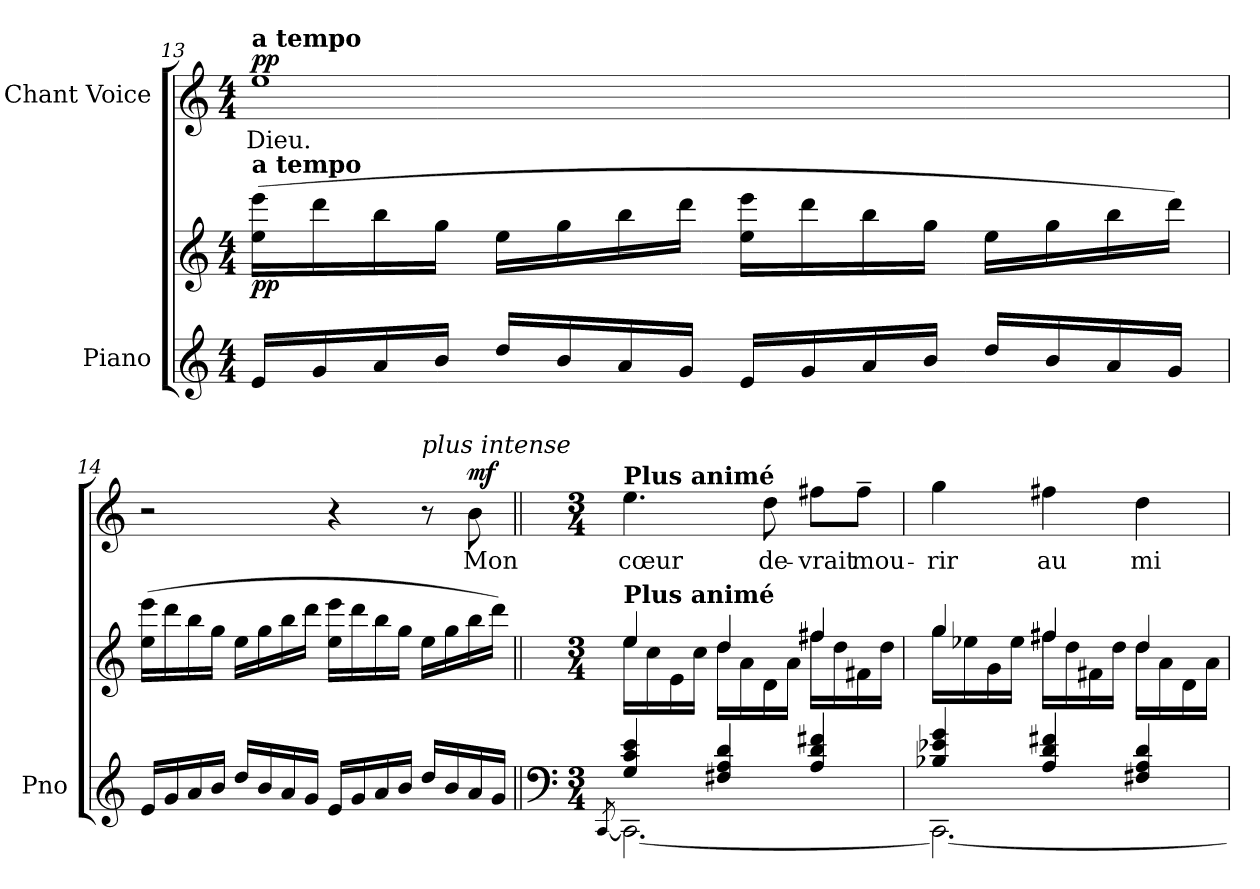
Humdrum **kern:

**kern	**kern	**dynam	**kern	**text	**dynam
*part2	*part2	*part2	*part1	*part1	*part1
*staff3	*staff2	*staff2/3	*staff1	*staff1	*staff1
*I"Piano	*	*	*I"Chant Voice	*	*
*I'Pno	*	*	*	*	*
*clefG2	*clefG2	*	*clefG2	*	*
*k[]	*k[]	*	*k[]	*	*
*M4/4	*M4/4	*	*M4/4	*	*
=13	=13	=13	=13	=13	=13
!	!	!	!LO:TX:a:B:t=a tempo	!	!
!	!LO:TX:a:B:t=a tempo	!	!	!	!
!	!	!LO:DY:b	!	!	!LO:DY:a
16e/LL	(16ee\ 16eee\LL	pp	1ee	-Dieu.	pp
16g/	16ddd\	.	.	.	.
16a/	16bb\	.	.	.	.
16b/JJ	16gg\JJ	.	.	.	.
16dd/LL	16ee\LL	.	.	.	.
16b/	16gg\	.	.	.	.
16a/	16bb\	.	.	.	.
16g/JJ	16ddd\JJ	.	.	.	.
16e/LL	16ee\ 16eee\LL	.	.	.	.
16g/	16ddd\	.	.	.	.
16a/	16bb\	.	.	.	.
16b/JJ	16gg\JJ	.	.	.	.
16dd/LL	16ee\LL	.	.	.	.
16b/	16gg\	.	.	.	.
16a/	16bb\	.	.	.	.
16g/JJ	16ddd\JJ)	.	.	.	.
=14	=14	=14	=14	=14	=14
16e/LL	(16ee\ 16eee\LL	.	2r	.	.
16g/	16ddd\	.	.	.	.
16a/	16bb\	.	.	.	.
16b/JJ	16gg\JJ	.	.	.	.
16dd/LL	16ee\LL	.	.	.	.
16b/	16gg\	.	.	.	.
16a/	16bb\	.	.	.	.
16g/JJ	16ddd\JJ	.	.	.	.
16e/LL	16ee\ 16eee\LL	.	4r	.	.
16g/	16ddd\	.	.	.	.
16a/	16bb\	.	.	.	.
16b/JJ	16gg\JJ	.	.	.	.
!	!	!	!LO:TX:i:t=plus intense	!	!
16dd/LL	16ee\LL	.	8r	.	.
16b/	16gg\	.	.	.	.
!	!	!	!	!	!LO:DY:a
16a/	16bb\	.	8b\	Mon	mf
16g/JJ	16ddd\JJ)	.	.	.	.
=15||	=15||	=15||	=15||	=15||	=15||
*clefF4	*	*	*	*	*
*M3/4	*M3/4	*	*M3/4	*	*
*^	*	*	*	*	*
.	[<8qCC/	.	.	.	.	.
*	*	*^	*	*	*	*
!	!	!	!	!	!LO:TX:a:B:t=Plus animé	!	!
!	!	!LO:TX:a:B:t=Plus animé	!	!	!	!	!
!	!	!	!	!LO:DY:b	!	!	!
!	!	!	!	!LO:DY:n=1:b	!	!	!
4G/ 4c/ 4e/	2.CC\_	4ee/	16ee\LL	mf other-dynamics	4.ee\	cœur	.
.	.	.	16cc\	.	.	.	.
.	.	.	16e\	.	.	.	.
.	.	.	16cc\JJ	.	.	.	.
4F#X/ 4A/ 4d/	.	4dd/	16dd\LL	.	.	.	.
.	.	.	16a\	.	.	.	.
.	.	.	16d\	.	8dd\	de-	.
.	.	.	16a\JJ	.	.	.	.
4A/ 4d/ 4f#X/	.	4ff#X/	16ff#\LL	.	8ff#X\L	-vrait	.
.	.	.	16dd\	.	.	.	.
.	.	.	16f#X\	.	8ff#~\J	mou-	.
.	.	.	16dd\JJ	.	.	.	.
=16	=16	=16	=16	=16	=16	=16	=16
4B-X/ 4e-X/ 4g/	2.CC\_	4gg/	16gg\LL	.	4gg\	-rir	.
.	.	.	16ee-X\	.	.	.	.
.	.	.	16g\	.	.	.	.
.	.	.	16ee-\JJ	.	.	.	.
4A/ 4d/ 4f#X/	.	4ff#X/	16ff#\LL	.	4ff#X\	au	.
.	.	.	16dd\	.	.	.	.
.	.	.	16f#X\	.	.	.	.
.	.	.	16dd\JJ	.	.	.	.
4F#X/ 4A/ 4d/	.	4dd/	16dd\LL	.	4dd\	mi-	.
.	.	.	16a\	.	.	.	.
.	.	.	16d\	.	.	.	.
.	.	.	16a\JJ	.	.	.	.
*v	*v	*	*	*	*	*	*
*	*v	*v	*	*	*	*
=	=	=	=	=	=
*-	*-	*-	*-	*-	*-
